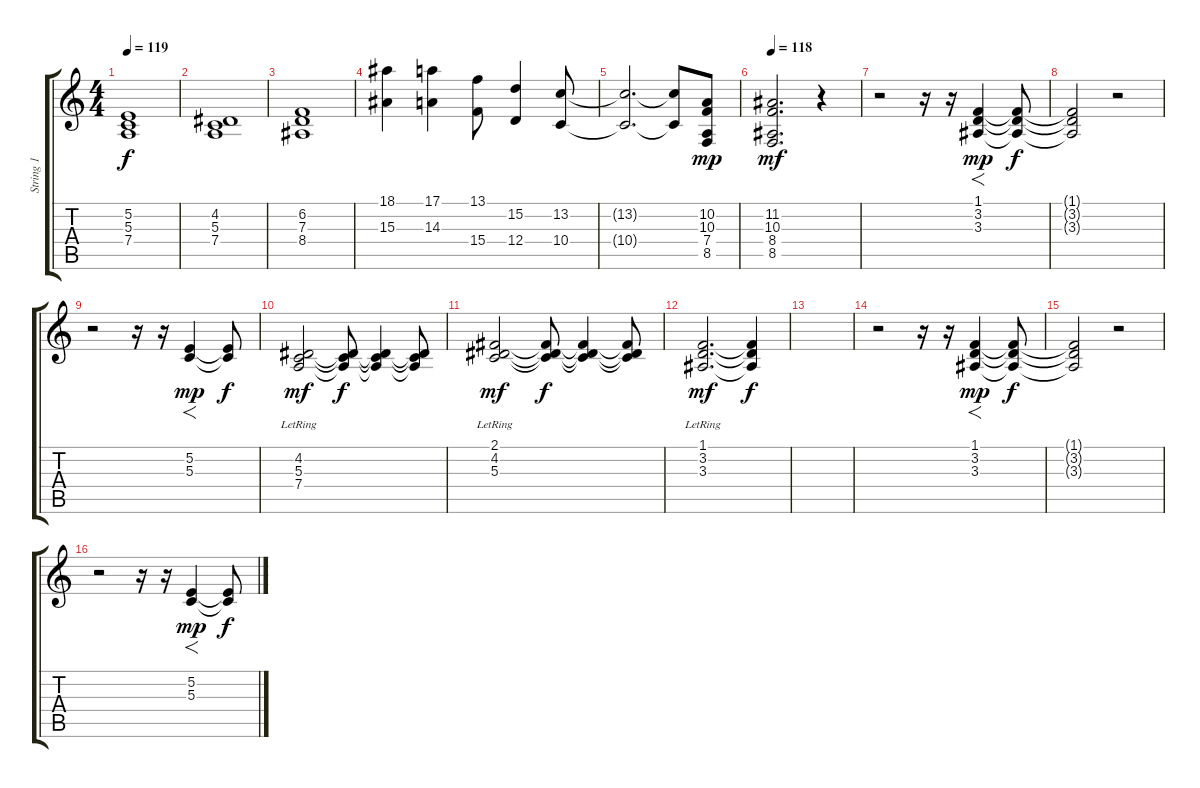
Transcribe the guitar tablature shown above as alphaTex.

\track ("String 1 " "String 1 ") {instrument stringensemble1}
\staff {score tabs}
\tuning (E4 B3 G3 D3 A2 E2) {hide}
\ts (4 4)
\tempo 119
\clef g2
\ks c
(5.2 5.3 7.4).1{dy f} |
(4.2 5.3 7.4).1 |
(6.2 7.3 8.4).1 |
(18.1 15.3).4 (17.1 14.3).4 (13.1 15.4).8 (15.2 12.4).4 (13.2 10.4).8 |
(13.2{t} 10.4{t}).2{d} (13.2{t} 10.4{t}).8 (10.2 10.3 7.4 8.5).8{dy mp} |
\tempo 118
(11.2 10.3 8.4 8.5).2{d dy mf} r.4 |
r.2 r.16 r.16 (1.1 3.2 3.3).4{f dy mp} (1.1{t} 3.2{t} 3.3{t}).8{dy f} |
(1.1{t} 3.2{t} 3.3{t}).2 r.2 |
r.2 r.16 r.16 (5.2 5.3).4{f dy mp} (5.2{t} 5.3{t}).8{dy f} |
(4.2{lr} 5.3{lr} 7.4{lr}).2{dy mf} (4.2{t} 5.3{t} 7.4{t}).8{dy f} (4.2{t} 5.3{t} 7.4{t}).4 (4.2{t} 5.3{t} 7.4{t}).8 |
(2.1{lr} 4.2{lr} 5.3{lr}).2{dy mf} (2.1{t} 4.2{t} 5.3{t}).8{dy f} (2.1{t} 4.2{t} 5.3{t}).4 (2.1{t} 4.2{t} 5.3{t}).8 |
(1.1{lr} 3.2{lr} 3.3{lr}).2{d dy mf} (1.1{t} 3.2{t} 3.3{t}).4{dy f} |
|
r.2 r.16 r.16 (1.1 3.2 3.3).4{f dy mp} (1.1{t} 3.2{t} 3.3{t}).8{dy f} |
(1.1{t} 3.2{t} 3.3{t}).2 r.2 |
r.2 r.16 r.16 (5.2 5.3).4{f dy mp} (5.2{t} 5.3{t}).8{dy f}
